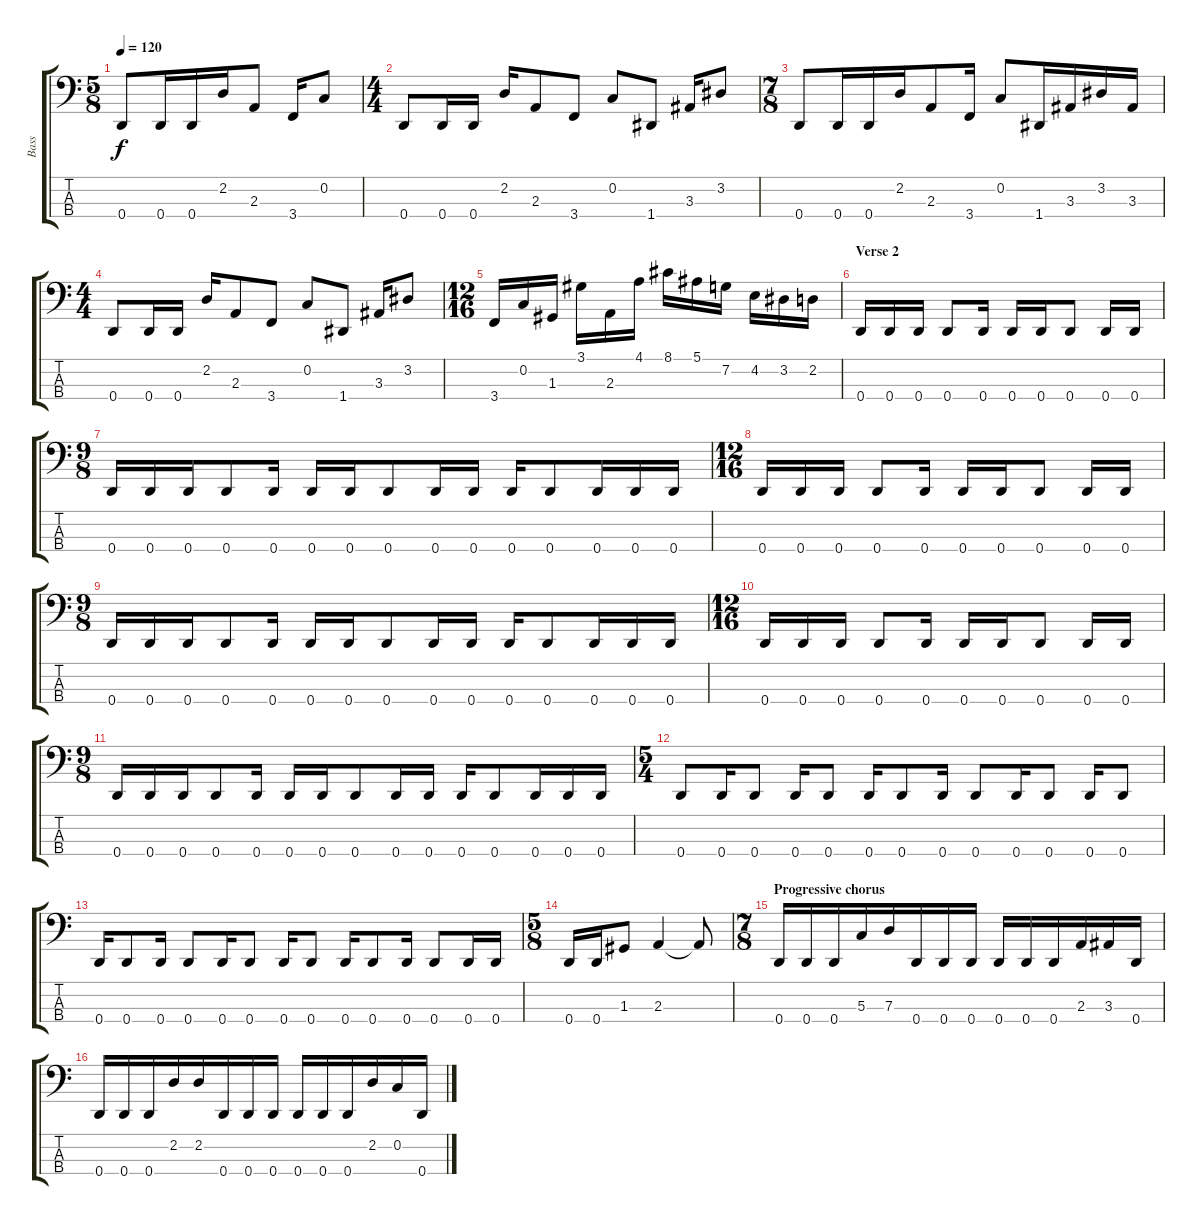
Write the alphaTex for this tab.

\track ("Bass" "Bass") {instrument electricbassfinger}
\staff {score tabs}
\tuning (F2 C2 G1 D1) {hide}
\ts (5 8)
\tempo 120
\clef f4
\ks c
0.4.8{dy f} 0.4.16 0.4.16 2.2.16 2.3.8 3.4.16 0.2.8 |
\ts (4 4)
0.4.8 0.4.16 0.4.16 2.2.16 2.3.8 3.4.8 0.2.8 1.4.8 3.3.16 3.2.8 |
\ts (7 8)
0.4.8 0.4.16 0.4.16 2.2.16 2.3.8 3.4.16 0.2.8 1.4.16 3.3.16 3.2.16 3.3.16 |
\ts (4 4)
0.4.8 0.4.16 0.4.16 2.2.16 2.3.8 3.4.8 0.2.8 1.4.8 3.3.16 3.2.8 |
\ts (12 16)
3.4.16 0.2.16 1.3.16 3.1.16 2.3.16 4.1.16 8.1.16 5.1.16 7.2.16 4.2.16 3.2.16 2.2.16 |
\section ("" "Verse 2")
0.4.16 0.4.16 0.4.16 0.4.8 0.4.16 0.4.16 0.4.16 0.4.8 0.4.16 0.4.16 |
\ts (9 8)
0.4.16 0.4.16 0.4.16 0.4.8 0.4.16 0.4.16 0.4.16 0.4.8 0.4.16 0.4.16 0.4.16 0.4.8 0.4.16 0.4.16 0.4.16 |
\ts (12 16)
0.4.16 0.4.16 0.4.16 0.4.8 0.4.16 0.4.16 0.4.16 0.4.8 0.4.16 0.4.16 |
\ts (9 8)
0.4.16 0.4.16 0.4.16 0.4.8 0.4.16 0.4.16 0.4.16 0.4.8 0.4.16 0.4.16 0.4.16 0.4.8 0.4.16 0.4.16 0.4.16 |
\ts (12 16)
0.4.16 0.4.16 0.4.16 0.4.8 0.4.16 0.4.16 0.4.16 0.4.8 0.4.16 0.4.16 |
\ts (9 8)
0.4.16 0.4.16 0.4.16 0.4.8 0.4.16 0.4.16 0.4.16 0.4.8 0.4.16 0.4.16 0.4.16 0.4.8 0.4.16 0.4.16 0.4.16 |
\ts (5 4)
0.4.8 0.4.16 0.4.8 0.4.16 0.4.8 0.4.16 0.4.8 0.4.16 0.4.8 0.4.16 0.4.8 0.4.16 0.4.8 |
0.4.16 0.4.8 0.4.16 0.4.8 0.4.16 0.4.8 0.4.16 0.4.8 0.4.16 0.4.8 0.4.16 0.4.8 0.4.16 0.4.16 |
\ts (5 8)
0.4.16 0.4.16 1.3.8 2.3.4 2.3{t}.8 |
\ts (7 8)
\section ("" "Progressive chorus")
0.4.16 0.4.16 0.4.16 5.3.16 7.3.16 0.4.16 0.4.16 0.4.16 0.4.16 0.4.16 0.4.16 2.3.16 3.3.16 0.4.16 |
0.4.16 0.4.16 0.4.16 2.2.16 2.2.16 0.4.16 0.4.16 0.4.16 0.4.16 0.4.16 0.4.16 2.2.16 0.2.16 0.4.16
